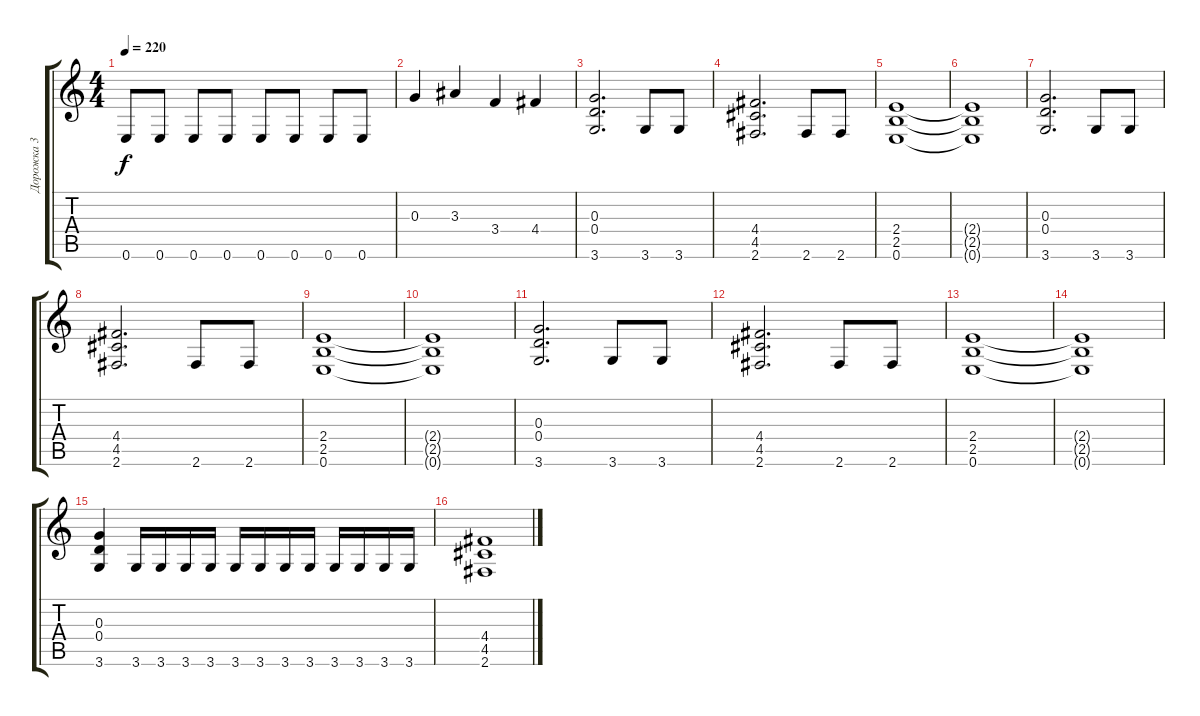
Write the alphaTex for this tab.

\track ("Дорожка 3" "Дорожка 3") {instrument distortionguitar}
\staff {score tabs}
\tuning (E4 B3 G3 D3 A2 E2) {hide}
\ts (4 4)
\tempo 220
\clef g2
\ks c
0.6.8{dy f} 0.6.8 0.6.8 0.6.8 0.6.8 0.6.8 0.6.8 0.6.8 |
0.3.4 3.3.4 3.4.4 4.4.4 |
(0.3 0.4 3.6).2{d} 3.6.8 3.6.8 |
(4.4 4.5 2.6).2{d} 2.6.8 2.6.8 |
(2.4 2.5 0.6).1 |
(2.4{t} 2.5{t} 0.6{t}).1 |
(0.3 0.4 3.6).2{d} 3.6.8 3.6.8 |
(4.4 4.5 2.6).2{d} 2.6.8 2.6.8 |
(2.4 2.5 0.6).1 |
(2.4{t} 2.5{t} 0.6{t}).1 |
(0.3 0.4 3.6).2{d} 3.6.8 3.6.8 |
(4.4 4.5 2.6).2{d} 2.6.8 2.6.8 |
(2.4 2.5 0.6).1 |
(2.4{t} 2.5{t} 0.6{t}).1 |
(0.3 0.4 3.6).4 3.6.16 3.6.16 3.6.16 3.6.16 3.6.16 3.6.16 3.6.16 3.6.16 3.6.16 3.6.16 3.6.16 3.6.16 |
(4.4 4.5 2.6).1
